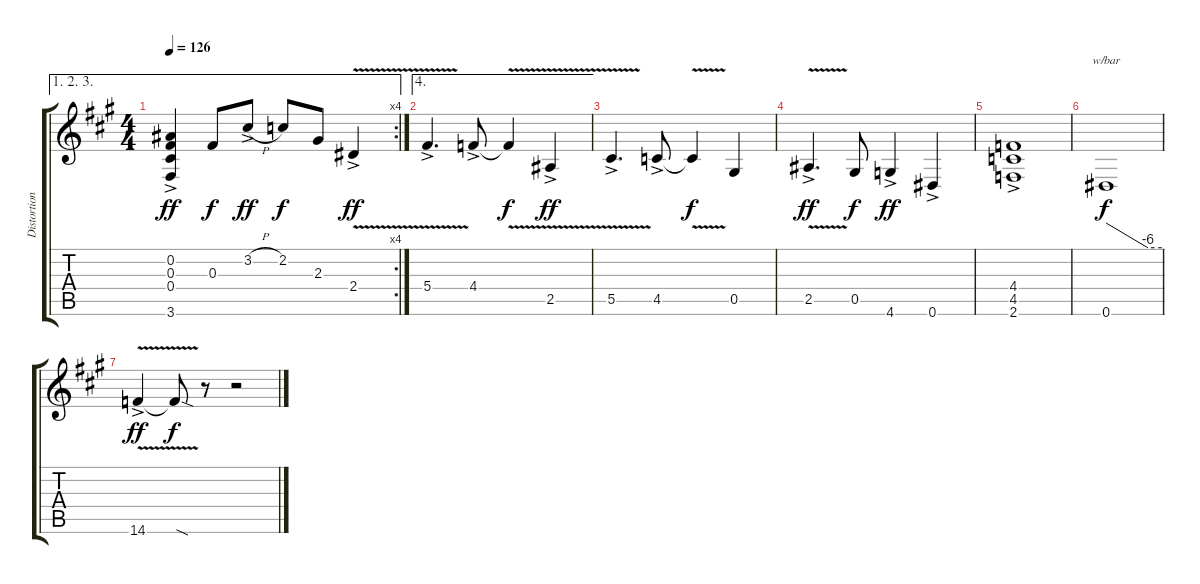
\track ("Distortion" "Distortion") {instrument distortionguitar}
\staff {score tabs}
\tuning (Eb4 Bb3 Gb3 Db3 Ab2 Eb2) {hide}
\ae (1 2 3)
\rc 4
\ts (4 4)
\tempo 126
\clef g2
\ks a
(0.2{ac} 0.3{ac} 0.4{ac} 3.6{ac}).4{dy ff} 0.3.8{dy f} 3.2{h ac}.8{dy ff} 2.2.8{dy f} 2.3.8 2.4{v ac}.4{dy ff} |
\ae 4
5.4{v ac}.4{d} 4.4{ac}.8 4.4{v t}.4{dy f} 2.5{v ac}.4{dy ff} |
5.5{v ac}.4{d} 4.5{ac}.8 4.5{v t}.4{dy f} 0.5.4 |
2.5{v ac}.4{d dy ff} 0.5.8{dy f} 4.6{ac}.4{dy ff} 0.6{ac}.4 |
(4.4{ac} 4.5{ac} 2.6{ac}).1 |
0.6.1{tbe (custom default 0 0 45 -24 60 -24) dy f} |
14.6{v ac}.4{dy ff} 14.6{sod t}.8{dy f} r.8 r.2
